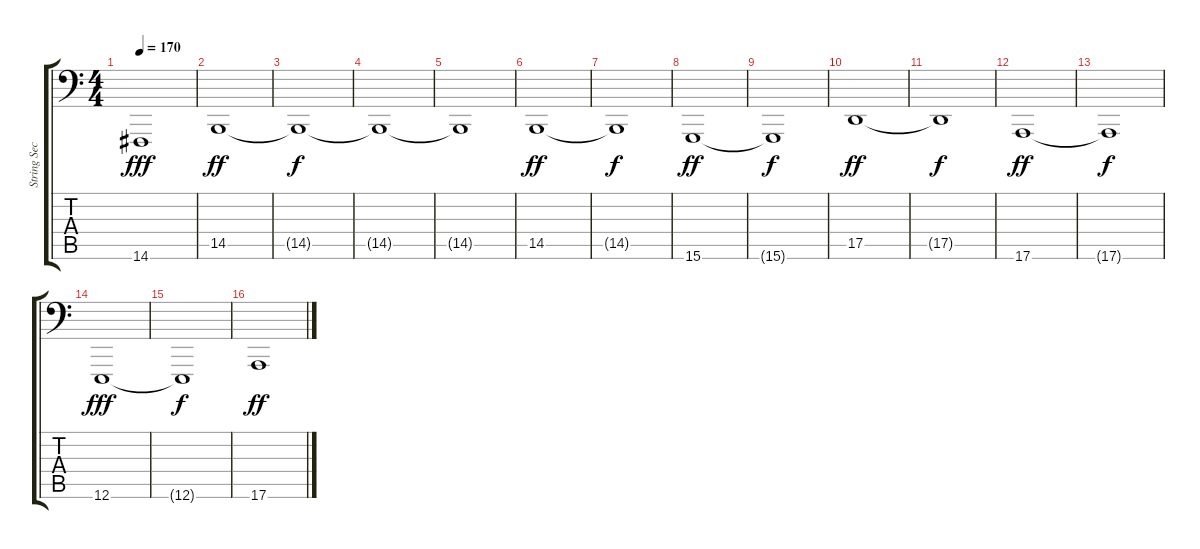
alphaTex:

\track ("String Section 3" "String Sec") {instrument stringensemble2}
\staff {score tabs}
\tuning (E2 B1 G1 D1 A0 E0) {hide}
\ts (4 4)
\tempo 170
\clef f4
\ks c
14.6.1{dy fff} |
14.5.1{dy ff} |
14.5{t}.1{dy f} |
14.5{t}.1 |
14.5{t}.1 |
14.5.1{dy ff volume 16 instrument stringensemble1} |
14.5{t}.1{dy f} |
15.6.1{dy ff} |
15.6{t}.1{dy f} |
17.5.1{dy ff} |
17.5{t}.1{dy f} |
17.6.1{dy ff} |
17.6{t}.1{dy f} |
12.6.1{dy fff} |
12.6{t}.1{dy f} |
17.6.1{dy ff}
